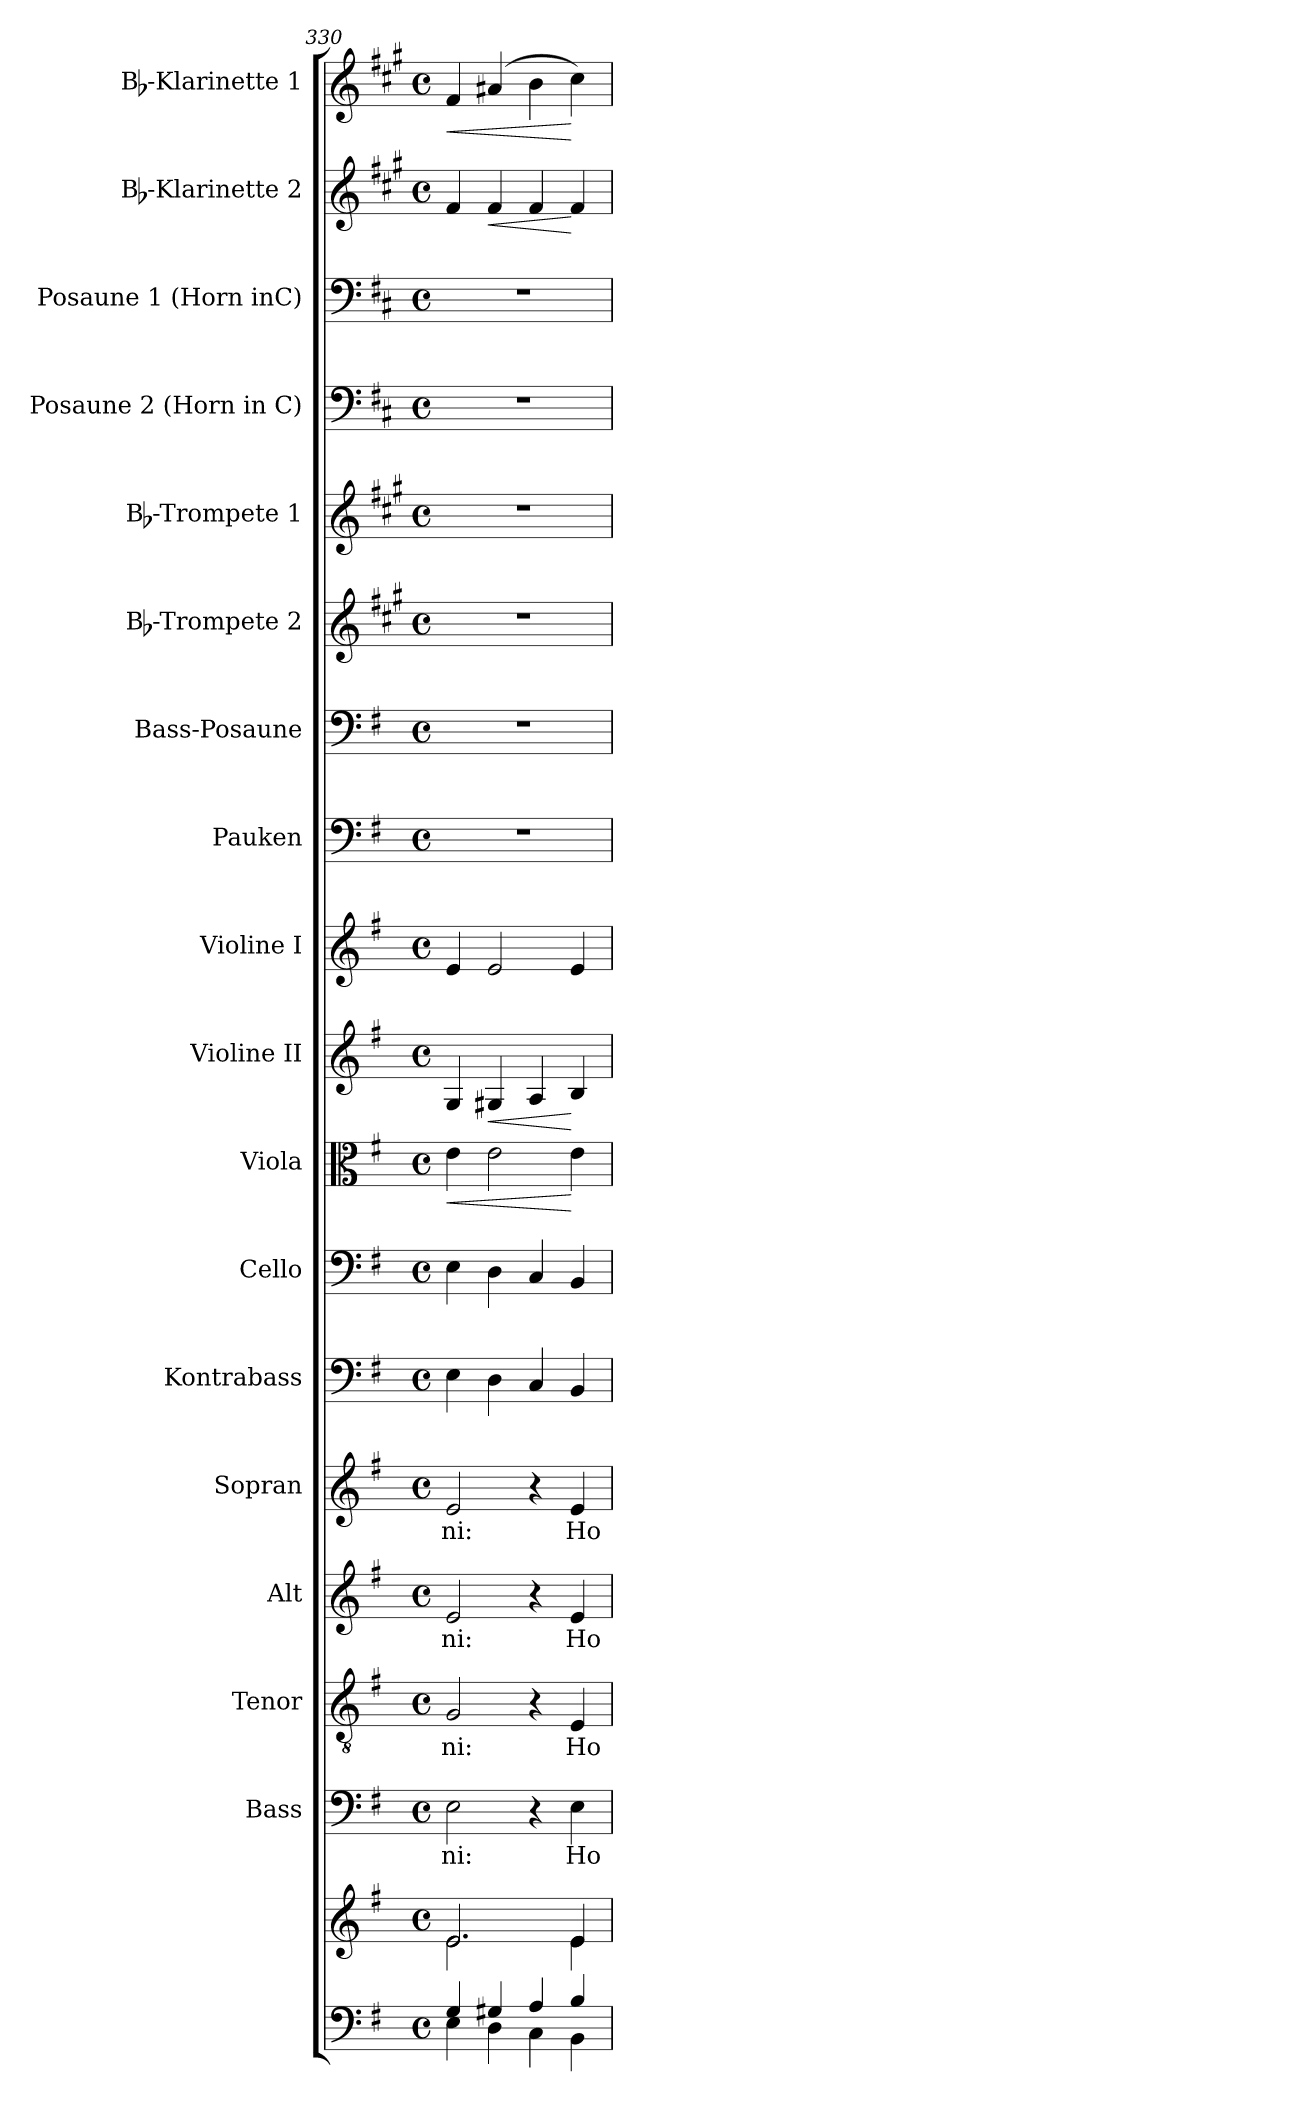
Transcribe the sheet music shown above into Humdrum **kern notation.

**kern	**kern	**kern	**text	**kern	**text	**kern	**text	**kern	**text	**kern	**kern	**kern	**dynam	**kern	**dynam	**kern	**kern	**kern	**kern	**kern	**kern	**kern	**kern	**dynam	**kern	**dynam
*part18	*part18	*part17	*part17	*part16	*part16	*part15	*part15	*part14	*part14	*part13	*part12	*part11	*part11	*part10	*part10	*part9	*part8	*part7	*part6	*part5	*part4	*part3	*part2	*part2	*part1	*part1
*staff19	*staff18	*staff17	*staff17	*staff16	*staff16	*staff15	*staff15	*staff14	*staff14	*staff13	*staff12	*staff11	*staff11	*staff10	*staff10	*staff9	*staff8	*staff7	*staff6	*staff5	*staff4	*staff3	*staff2	*staff2	*staff1	*staff1
*	*	*I"Bass	*	*I"Tenor	*	*I"Alt	*	*I"Sopran	*	*I"Kontrabass	*I"Cello	*I"Viola	*	*I"Violine II	*	*I"Violine I	*I"Pauken	*I"Bass-Posaune	*I"Bb-Trompete 2	*I"Bb-Trompete 1	*I"Posaune 2 (Horn in C)	*I"Posaune 1 (Horn inC)	*I"Bb-Klarinette 2	*	*I"Bb-Klarinette 1	*
*	*	*I'B.	*	*I'T.	*	*I'A.	*	*I'S.	*	*I'Kb.	*	*I'Vla.	*	*I'Vl. II	*	*I'Vl. I	*I'Pk.	*I'B-Pos.	*I'Bb Trp. 2	*I'Bb Trp. 1	*I'Pos. 2	*I'Pos. 1	*I'Bb Kl. 2	*	*I'Bb Kl. 1	*
*clefF4	*clefG2	*clefF4	*	*clefGv2	*	*clefG2	*	*clefG2	*	*clefF4	*clefF4	*clefC3	*	*clefG2	*	*clefG2	*clefF4	*clefF4	*clefG2	*clefG2	*clefF4	*clefF4	*clefG2	*	*clefG2	*
*	*	*	*	*	*	*	*	*	*	*ITrd7c12	*	*	*	*	*	*	*	*	*ITrd1c2	*ITrd1c2	*ITrd4c7	*ITrd4c7	*ITrd1c2	*	*ITrd1c2	*
*k[f#]	*k[f#]	*k[f#]	*	*k[f#]	*	*k[f#]	*	*k[f#]	*	*k[f#]	*k[f#]	*k[f#]	*	*k[f#]	*	*k[f#]	*k[f#]	*k[f#]	*k[f#]	*k[f#]	*k[f#]	*k[f#]	*k[f#]	*	*k[f#]	*
*G:	*G:	*G:	*	*G:	*	*G:	*	*G:	*	*G:	*G:	*G:	*	*G:	*	*G:	*G:	*G:	*G:	*G:	*G:	*G:	*G:	*	*G:	*
*M4/4	*M4/4	*M4/4	*	*M4/4	*	*M4/4	*	*M4/4	*	*M4/4	*M4/4	*M4/4	*	*M4/4	*	*M4/4	*M4/4	*M4/4	*M4/4	*M4/4	*M4/4	*M4/4	*M4/4	*	*M4/4	*
*met(c)	*met(c)	*met(c)	*	*met(c)	*	*met(c)	*	*met(c)	*	*met(c)	*met(c)	*met(c)	*	*met(c)	*	*met(c)	*met(c)	*met(c)	*met(c)	*met(c)	*met(c)	*met(c)	*met(c)	*	*met(c)	*
=330	=330	=330	=330	=330	=330	=330	=330	=330	=330	=330	=330	=330	=330	=330	=330	=330	=330	=330	=330	=330	=330	=330	=330	=330	=330	=330
*^	*^	*	*	*	*	*	*	*	*	*	*	*	*	*	*	*	*	*	*	*	*	*	*	*	*	*
!	!	!	!	!	!LO:LY:b	!	!LO:LY:b	!	!LO:LY:b	!	!LO:LY:b	!	!	!	!LO:HP:b	!	!	!	!	!	!	!	!	!	!	!	!	!LO:HP:b
4G/	4E\	2.e/	2.e\	2E\	-ni:	2G/	-ni:	2e/	-ni:	2e/	-ni:	4EE\	4E\	4e\	<	4G/	.	4e/	1r	1r	1r	1r	1r	1r	4e/	.	4e/	<
!	!	!	!	!	!	!	!	!	!	!	!	!	!	!	!	!	!LO:HP:b	!	!	!	!	!	!	!	!	!LO:HP:b	!	!
4G#X/	4D\	.	.	.	.	.	.	.	.	.	.	4DD\	4D\	2e\	.	4G#X/	<	2e/	.	.	.	.	.	.	4e/	<	(4g#X/	.
4A/	4C\	.	.	4r	.	4r	.	4r	.	4r	.	4CC/	4C/	.	.	4A/	.	.	.	.	.	.	.	.	4e/	.	4a\	.
!	!	!	!	!	!LO:LY:b	!	!LO:LY:b	!	!LO:LY:b	!	!LO:LY:b	!	!	!	!	!	!	!	!	!	!	!	!	!	!	!	!	!
4B/	4BB\	4e/	4e\	4E\	Ho-	4E/	Ho-	4e/	Ho-	4e/	Ho-	4BBB/	4BB/	4e\	[	4B/	[	4e/	.	.	.	.	.	.	4e/	[	4b\)	[
*v	*v	*	*	*	*	*	*	*	*	*	*	*	*	*	*	*	*	*	*	*	*	*	*	*	*	*	*	*
*	*v	*v	*	*	*	*	*	*	*	*	*	*	*	*	*	*	*	*	*	*	*	*	*	*	*	*	*
=	=	=	=	=	=	=	=	=	=	=	=	=	=	=	=	=	=	=	=	=	=	=	=	=	=	=
*-	*-	*-	*-	*-	*-	*-	*-	*-	*-	*-	*-	*-	*-	*-	*-	*-	*-	*-	*-	*-	*-	*-	*-	*-	*-	*-
